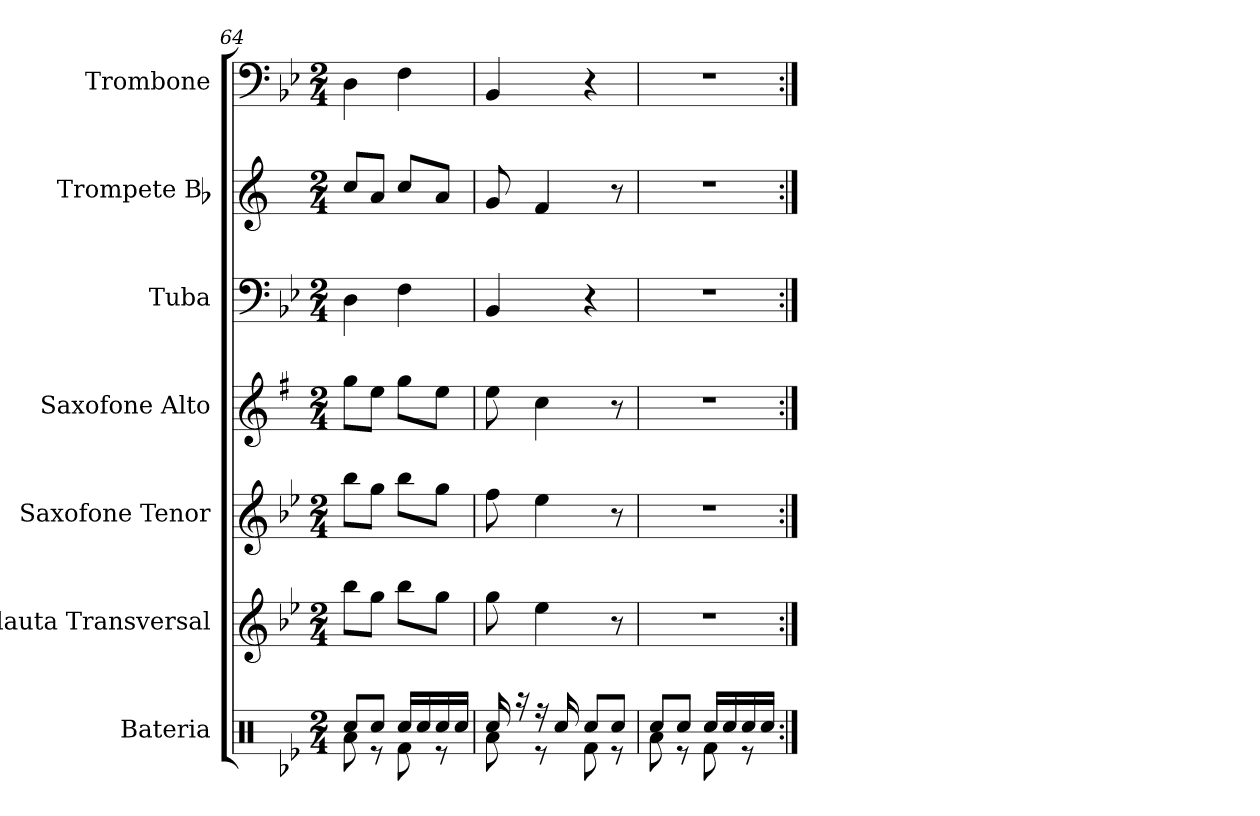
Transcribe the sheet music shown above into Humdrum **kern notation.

**kern	**kern	**kern	**kern	**kern	**kern	**kern
*part7	*part6	*part5	*part4	*part3	*part2	*part1
*staff7	*staff6	*staff5	*staff4	*staff3	*staff2	*staff1
*I"Bateria	*I"Flauta Transversal	*I"Saxofone Tenor	*I"Saxofone Alto	*I"Tuba	*I"Trompete Bb	*I"Trombone
*	*I'Fl	*	*	*I'Tba	*I'Tpt	*I'Trb
*clefX	*clefG2	*clefG2	*clefG2	*clefF4	*clefG2	*clefF4
*	*	*ITrd8c14	*ITrd5c9	*	*ITrd1c2	*
*k[b-e-]	*k[b-e-]	*k[b-e-]	*k[b-e-]	*k[b-e-]	*k[b-e-]	*k[b-e-]
*M2/4	*M2/4	*M2/4	*M2/4	*M2/4	*M2/4	*M2/4
=64	=64	=64	=64	=64	=64	=64
*^	*	*	*	*	*	*
8Rcc/L	8Ra\	8bb-\L	8b-\L	8b-\L	4D\	8b-/L	4D\
8Rcc/J	8r	8gg\J	8g\J	8g\J	.	8g/J	.
16Rcc/LL	8Rf\	8bb-\L	8b-\L	8b-\L	4F\	8b-/L	4F\
16Rcc/	.	.	.	.	.	.	.
16Rcc/	8r	8gg\J	8g\J	8g\J	.	8g/J	.
16Rcc/JJ	.	.	.	.	.	.	.
=65	=65	=65	=65	=65	=65	=65	=65
16Rcc/	8Ra\	8gg\	8f\	8g\	4BB-/	8f/	4BB-/
16r	.	.	.	.	.	.	.
16r	8r	4ee-\	4e-\	4e-\	.	4e-/	.
16Rcc/	.	.	.	.	.	.	.
8Rcc/L	8Rf\	.	.	.	4r	.	4r
8Rcc/J	8r	8r	8r	8r	.	8r	.
=66	=66	=66	=66	=66	=66	=66	=66
8Rcc/L	8Ra\	2r	2r	2r	2r	2r	2r
8Rcc/J	8r	.	.	.	.	.	.
16Rcc/LL	8Rf\	.	.	.	.	.	.
16Rcc/	.	.	.	.	.	.	.
16Rcc/	8r	.	.	.	.	.	.
16Rcc/JJ	.	.	.	.	.	.	.
*v	*v	*	*	*	*	*	*
=:|!	=:|!	=:|!	=:|!	=:|!	=:|!	=:|!
*-	*-	*-	*-	*-	*-	*-
